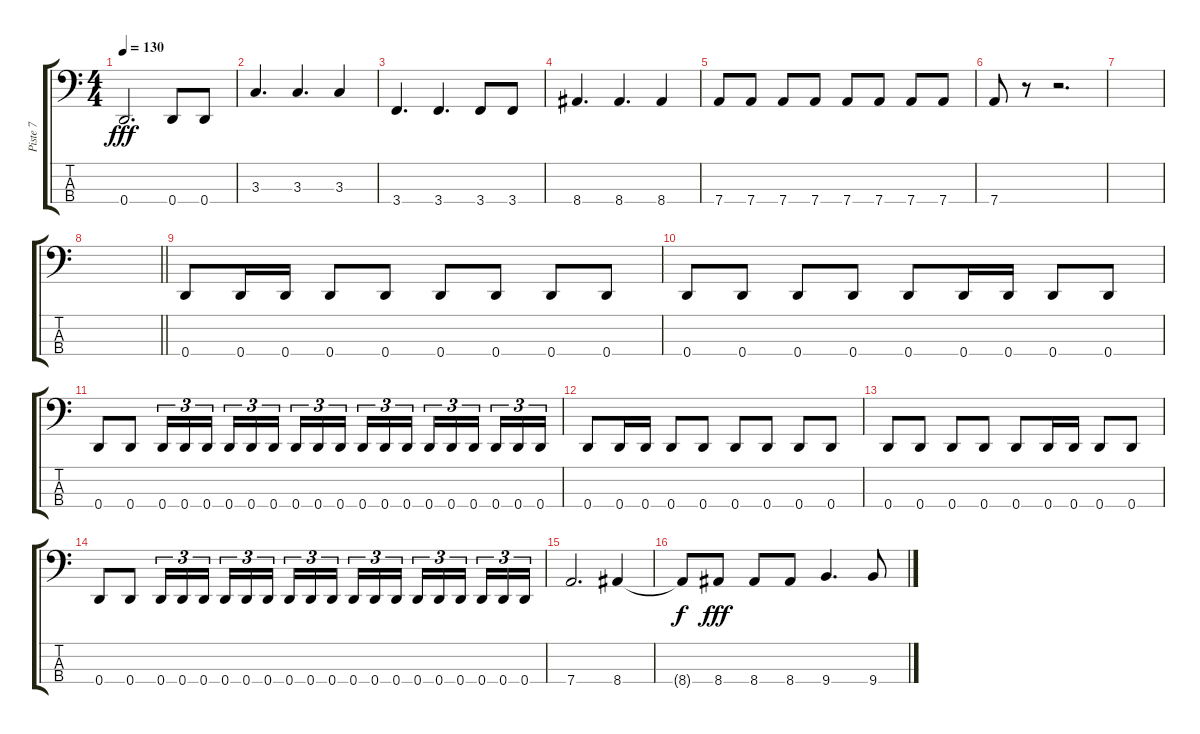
\track ("Piste 7" "Piste 7") {instrument electricbasspick}
\staff {score tabs}
\tuning (G2 D2 A1 D1) {hide}
\ts (4 4)
\tempo 130
\clef f4
\ks c
0.4.2{d dy fff} 0.4.8 0.4.8 |
3.3.4{d} 3.3.4{d} 3.3.4 |
3.4.4{d} 3.4.4{d} 3.4.8 3.4.8 |
8.4.4{d} 8.4.4{d} 8.4.4 |
7.4.8 7.4.8 7.4.8 7.4.8 7.4.8 7.4.8 7.4.8 7.4.8 |
7.4.8 r.8 r.2{d} |
|
\barLineRight lightlight
|
0.4.8 0.4.16 0.4.16 0.4.8 0.4.8 0.4.8 0.4.8 0.4.8 0.4.8 |
0.4.8 0.4.8 0.4.8 0.4.8 0.4.8 0.4.16 0.4.16 0.4.8 0.4.8 |
0.4.8 0.4.8 0.4.16{tu (3 2)} 0.4.16{tu (3 2)} 0.4.16{tu (3 2) beam splitsecondary} 0.4.16{tu (3 2)} 0.4.16{tu (3 2)} 0.4.16{tu (3 2)} 0.4.16{tu (3 2)} 0.4.16{tu (3 2)} 0.4.16{tu (3 2) beam splitsecondary} 0.4.16{tu (3 2)} 0.4.16{tu (3 2)} 0.4.16{tu (3 2)} 0.4.16{tu (3 2)} 0.4.16{tu (3 2)} 0.4.16{tu (3 2) beam splitsecondary} 0.4.16{tu (3 2)} 0.4.16{tu (3 2)} 0.4.16{tu (3 2)} |
0.4.8 0.4.16 0.4.16 0.4.8 0.4.8 0.4.8 0.4.8 0.4.8 0.4.8 |
0.4.8 0.4.8 0.4.8 0.4.8 0.4.8 0.4.16 0.4.16 0.4.8 0.4.8 |
0.4.8 0.4.8 0.4.16{tu (3 2)} 0.4.16{tu (3 2)} 0.4.16{tu (3 2) beam splitsecondary} 0.4.16{tu (3 2)} 0.4.16{tu (3 2)} 0.4.16{tu (3 2)} 0.4.16{tu (3 2)} 0.4.16{tu (3 2)} 0.4.16{tu (3 2) beam splitsecondary} 0.4.16{tu (3 2)} 0.4.16{tu (3 2)} 0.4.16{tu (3 2)} 0.4.16{tu (3 2)} 0.4.16{tu (3 2)} 0.4.16{tu (3 2) beam splitsecondary} 0.4.16{tu (3 2)} 0.4.16{tu (3 2)} 0.4.16{tu (3 2)} |
7.4.2{d} 8.4.4 |
8.4{t}.8{dy f} 8.4.8{dy fff} 8.4.8 8.4.8 9.4.4{d} 9.4.8
